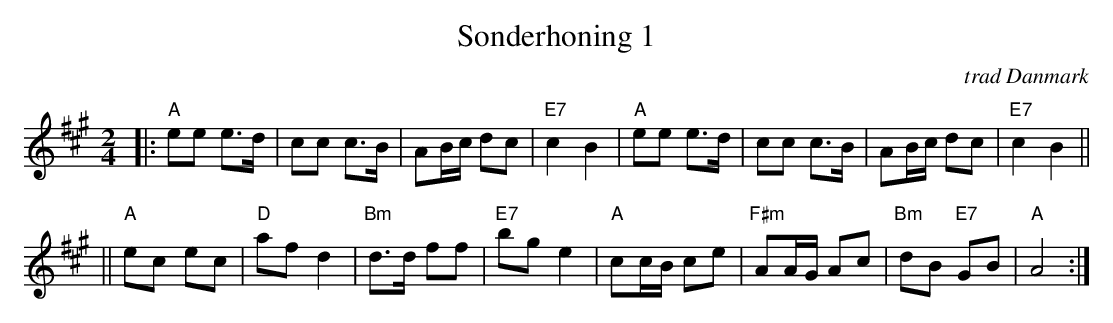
X:1
T: S\onderhoning 1
O: trad Danmark
M: 2/4
L: 1/8
K: A
|: "A"ee e>d | cc c>B | AB/c/ dc | "E7"c2 B2 \
|  "A"ee e>d | cc c>B | AB/c/ dc | "E7"c2 B2 ||
|| "A"ec ec | "D"af d2 | "Bm"d>d ff | "E7"bg e2 \
|  "A"cc/B/ ce | "F#m"AA/G/ Ac | "Bm"dB "E7"GB | "A"A4 :|
